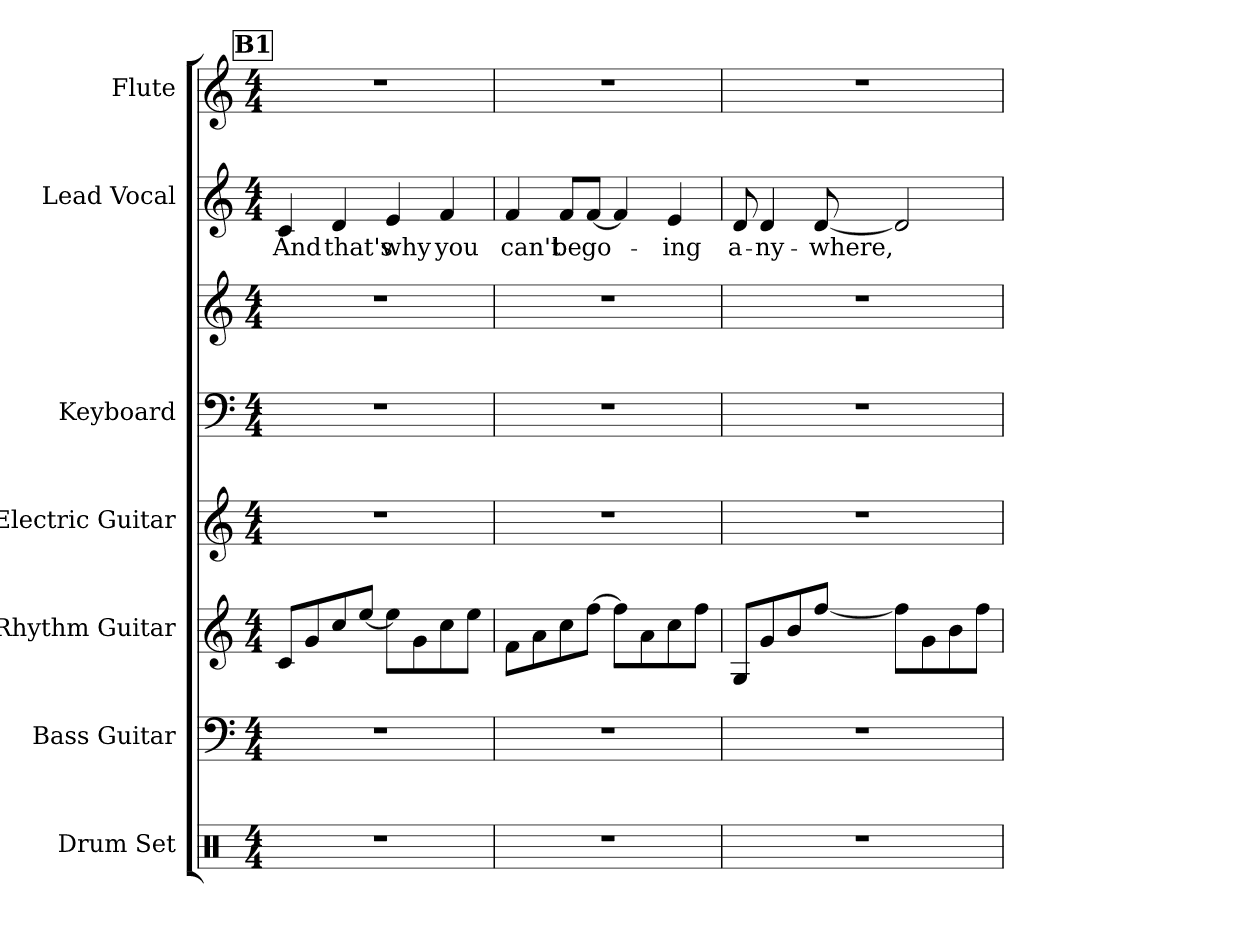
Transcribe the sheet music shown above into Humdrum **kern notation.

**kern	**kern	**kern	**kern	**kern	**kern	**kern	**text	**kern
*part7	*part6	*part5	*part4	*part3	*part3	*part2	*part2	*part1
*staff8	*staff7	*staff6	*staff5	*staff4	*staff3	*staff2	*staff2	*staff1
*I"Drum Set	*I"Bass Guitar	*I"Rhythm Guitar	*I"Electric Guitar	*I"Keyboard	*	*I"Lead Vocal	*	*I"Flute
*I'Dr.	*I'Bass	*I'Rhy.	*I'E. Gtr.	*I'Kbd.	*	*	*	*I'Fl.
!!LO:LB:g=z
*clefX	*clefF4	*clefG2	*clefG2	*clefF4	*clefG2	*clefG2	*	*clefG2
*	*ITrd7c12	*ITrd7c12	*ITrd7c12	*	*	*	*	*
*k[]	*k[]	*k[]	*k[]	*k[]	*k[]	*k[]	*	*k[]
*C:	*C:	*C:	*C:	*C:	*C:	*C:	*	*C:
*M4/4	*M4/4	*M4/4	*M4/4	*M4/4	*M4/4	*M4/4	*	*M4/4
!!LO:REH:place=s1:B:color=#000000:enc=box:fs=11.56:t=B1
=25	=25	=25	=25	=25	=25	=25	=25	=25
!	!	!	!	!	!	!	!LO:LY:b:color=#000000	!
1r	1r	8Ci/L	1r	1r	1r	4ci/	And	1r
.	.	8Gi/	.	.	.	.	.	.
!	!	!	!	!	!	!	!LO:LY:b:color=#000000	!
.	.	8ci/	.	.	.	4di/	that's	.
.	.	[<8ei/J	.	.	.	.	.	.
!	!	!	!	!	!	!	!LO:LY:b:color=#000000	!
.	.	8ei\L]	.	.	.	4ei/	why	.
.	.	8Gi\	.	.	.	.	.	.
!	!	!	!	!	!	!	!LO:LY:b:color=#000000	!
.	.	8ci\	.	.	.	4fi/	you	.
.	.	8ei\J	.	.	.	.	.	.
=26	=26	=26	=26	=26	=26	=26	=26	=26
!	!	!	!	!	!	!	!LO:LY:b:color=#000000	!
1r	1r	8Fi\L	1r	1r	1r	4fi/	can't	1r
.	.	8Ai\	.	.	.	.	.	.
!	!	!	!	!	!	!	!LO:LY:b:color=#000000	!
.	.	8ci\	.	.	.	8fi/L	be	.
!	!	!	!	!	!	!	!LO:LY:b:color=#000000	!
.	.	[>8fi\J	.	.	.	[<8fi/J	go-	.
.	.	8fi\L]	.	.	.	4fi/]	.	.
.	.	8Ai\	.	.	.	.	.	.
!	!	!	!	!	!	!	!LO:LY:b:color=#000000	!
.	.	8ci\	.	.	.	4ei/	-ing	.
.	.	8fi\J	.	.	.	.	.	.
=27	=27	=27	=27	=27	=27	=27	=27	=27
!	!	!	!	!	!	!	!LO:LY:b:color=#000000	!
1r	1r	8GGi/L	1r	1r	1r	8di/	a-	1r
!	!	!	!	!	!	!	!LO:LY:b:color=#000000	!
.	.	8Gi/	.	.	.	4di/	-ny-	.
.	.	8Bi/	.	.	.	.	.	.
!	!	!	!	!	!	!	!LO:LY:b:color=#000000	!
.	.	[<8fi/J	.	.	.	[<8di/	-where,	.
.	.	8fi\L]	.	.	.	2di/]	.	.
.	.	8Gi\	.	.	.	.	.	.
.	.	8Bi\	.	.	.	.	.	.
.	.	8fi\J	.	.	.	.	.	.
=	=	=	=	=	=	=	=	=
*-	*-	*-	*-	*-	*-	*-	*-	*-
